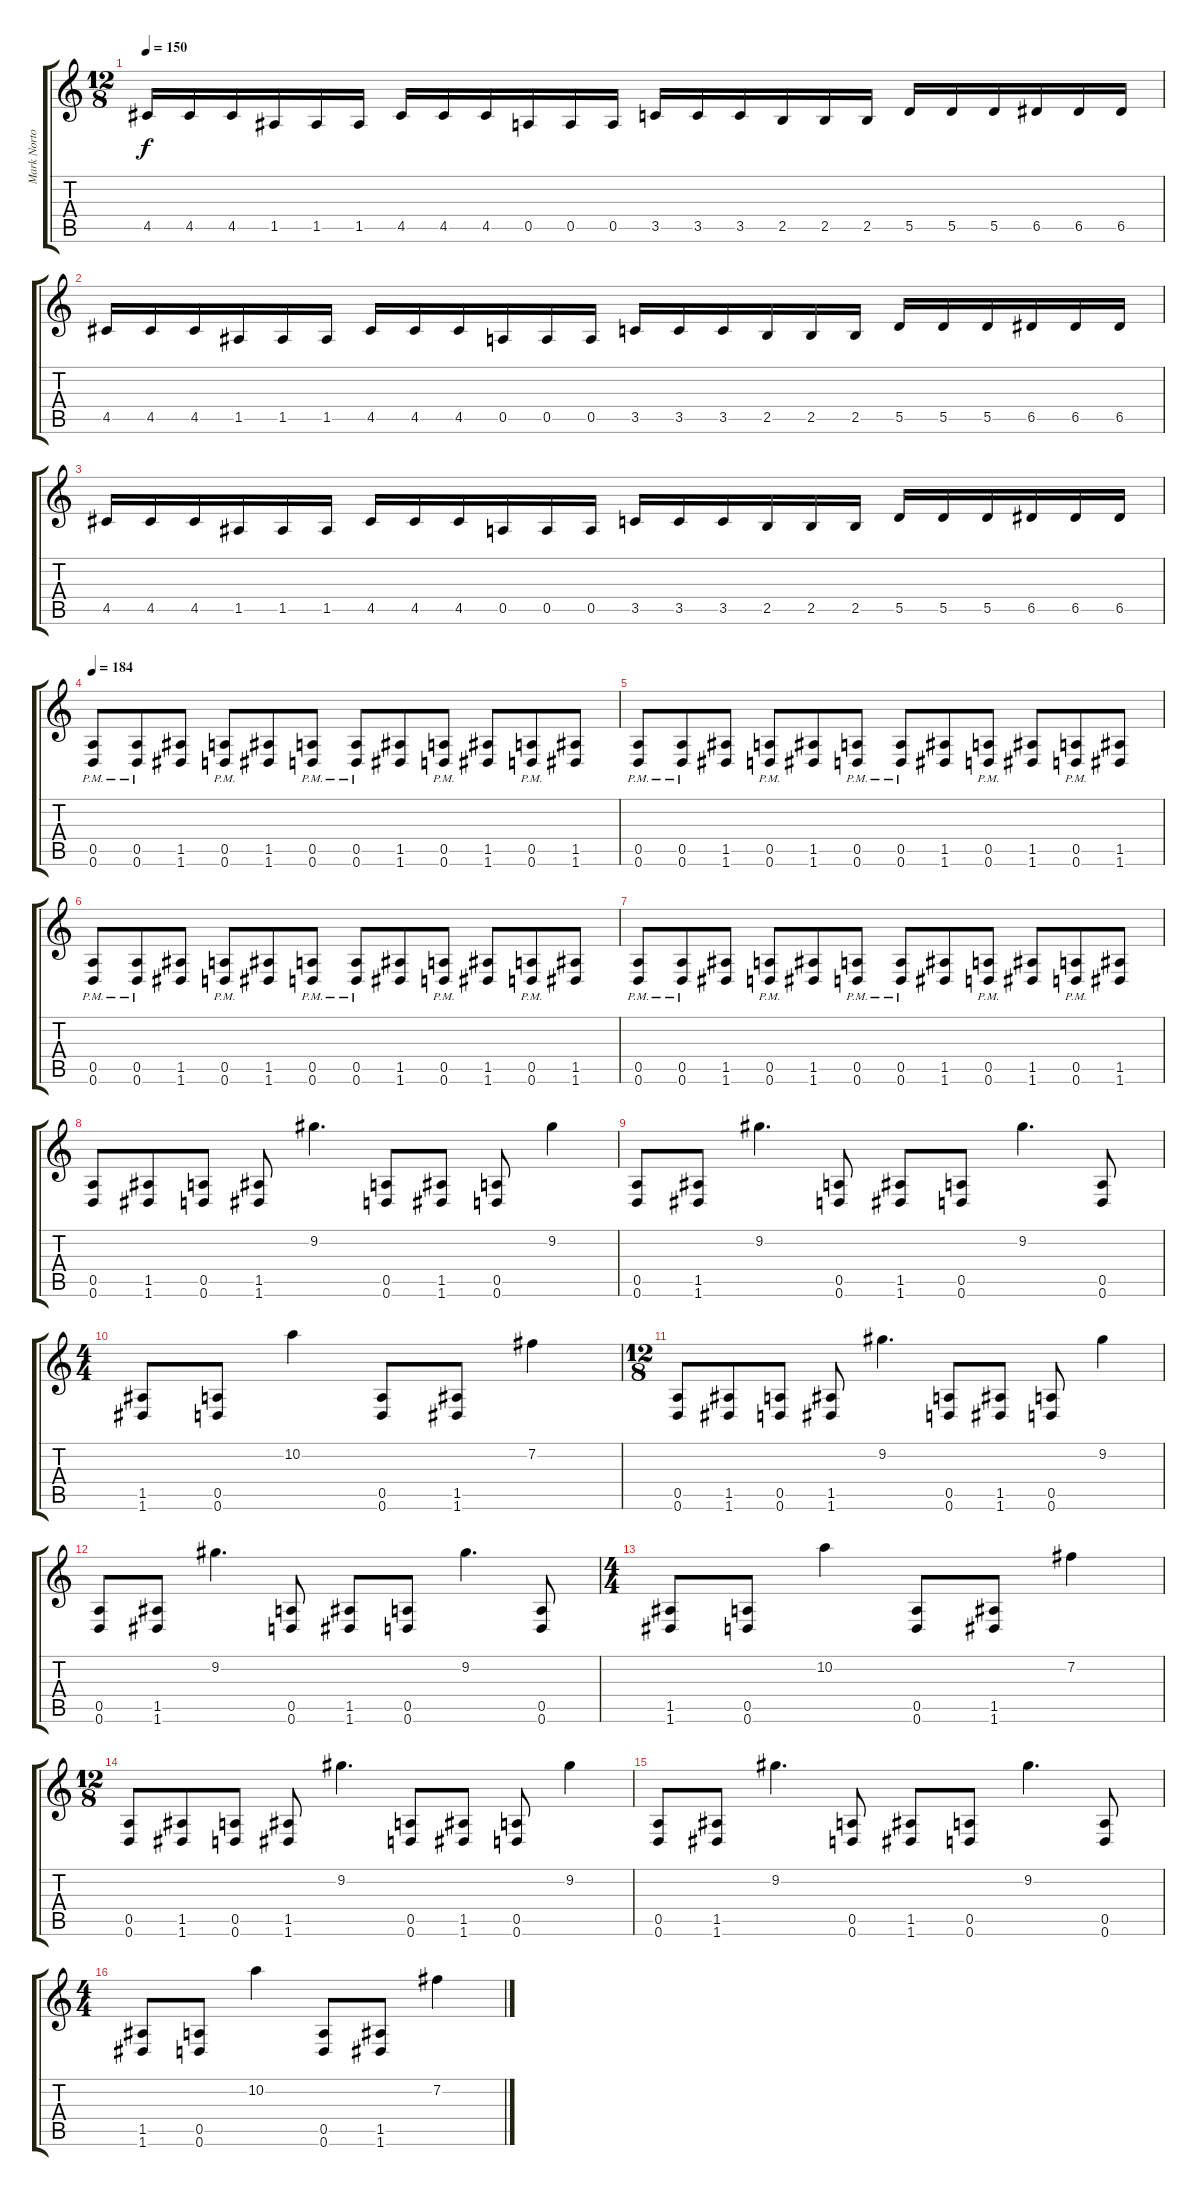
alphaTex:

\track ("Mark Norton" "Mark Norto") {instrument distortionguitar}
\staff {score tabs}
\tuning (E4 B3 G3 D3 A2 D2) {hide}
\ts (12 8)
\tempo 150
\clef g2
\ks c
4.5.16{dy f} 4.5.16 4.5.16 1.5.16 1.5.16 1.5.16 4.5.16 4.5.16 4.5.16 0.5.16 0.5.16 0.5.16 3.5.16 3.5.16 3.5.16 2.5.16 2.5.16 2.5.16 5.5.16 5.5.16 5.5.16 6.5.16 6.5.16 6.5.16 |
4.5.16 4.5.16 4.5.16 1.5.16 1.5.16 1.5.16 4.5.16 4.5.16 4.5.16 0.5.16 0.5.16 0.5.16 3.5.16 3.5.16 3.5.16 2.5.16 2.5.16 2.5.16 5.5.16 5.5.16 5.5.16 6.5.16 6.5.16 6.5.16 |
4.5.16 4.5.16 4.5.16 1.5.16 1.5.16 1.5.16 4.5.16 4.5.16 4.5.16 0.5.16 0.5.16 0.5.16 3.5.16 3.5.16 3.5.16 2.5.16 2.5.16 2.5.16 5.5.16 5.5.16 5.5.16 6.5.16 6.5.16 6.5.16 |
\tempo 184
(0.5{pm} 0.6{pm}).8 (0.5{pm} 0.6{pm}).8 (1.5 1.6).8 (0.5{pm} 0.6{pm}).8 (1.5 1.6).8 (0.5{pm} 0.6{pm}).8 (0.5{pm} 0.6{pm}).8 (1.5 1.6).8 (0.5{pm} 0.6{pm}).8 (1.5 1.6).8 (0.5{pm} 0.6{pm}).8 (1.5 1.6).8 |
(0.5{pm} 0.6{pm}).8 (0.5{pm} 0.6{pm}).8 (1.5 1.6).8 (0.5{pm} 0.6{pm}).8 (1.5 1.6).8 (0.5{pm} 0.6{pm}).8 (0.5{pm} 0.6{pm}).8 (1.5 1.6).8 (0.5{pm} 0.6{pm}).8 (1.5 1.6).8 (0.5{pm} 0.6{pm}).8 (1.5 1.6).8 |
(0.5{pm} 0.6{pm}).8 (0.5{pm} 0.6{pm}).8 (1.5 1.6).8 (0.5{pm} 0.6{pm}).8 (1.5 1.6).8 (0.5{pm} 0.6{pm}).8 (0.5{pm} 0.6{pm}).8 (1.5 1.6).8 (0.5{pm} 0.6{pm}).8 (1.5 1.6).8 (0.5{pm} 0.6{pm}).8 (1.5 1.6).8 |
(0.5{pm} 0.6{pm}).8 (0.5{pm} 0.6{pm}).8 (1.5 1.6).8 (0.5{pm} 0.6{pm}).8 (1.5 1.6).8 (0.5{pm} 0.6{pm}).8 (0.5{pm} 0.6{pm}).8 (1.5 1.6).8 (0.5{pm} 0.6{pm}).8 (1.5 1.6).8 (0.5{pm} 0.6{pm}).8 (1.5 1.6).8 |
(0.5 0.6).8 (1.5 1.6).8 (0.5 0.6).8 (1.5 1.6).8 9.2.4{d} (0.5 0.6).8 (1.5 1.6).8 (0.5 0.6).8 9.2.4 |
(0.5 0.6).8 (1.5 1.6).8 9.2.4{d} (0.5 0.6).8 (1.5 1.6).8 (0.5 0.6).8 9.2.4{d} (0.5 0.6).8 |
\ts (4 4)
(1.5 1.6).8 (0.5 0.6).8 10.2.4 (0.5 0.6).8 (1.5 1.6).8 7.2.4 |
\ts (12 8)
(0.5 0.6).8 (1.5 1.6).8 (0.5 0.6).8 (1.5 1.6).8 9.2.4{d} (0.5 0.6).8 (1.5 1.6).8 (0.5 0.6).8 9.2.4 |
(0.5 0.6).8 (1.5 1.6).8 9.2.4{d} (0.5 0.6).8 (1.5 1.6).8 (0.5 0.6).8 9.2.4{d} (0.5 0.6).8 |
\ts (4 4)
(1.5 1.6).8 (0.5 0.6).8 10.2.4 (0.5 0.6).8 (1.5 1.6).8 7.2.4 |
\ts (12 8)
(0.5 0.6).8 (1.5 1.6).8 (0.5 0.6).8 (1.5 1.6).8 9.2.4{d} (0.5 0.6).8 (1.5 1.6).8 (0.5 0.6).8 9.2.4 |
(0.5 0.6).8 (1.5 1.6).8 9.2.4{d} (0.5 0.6).8 (1.5 1.6).8 (0.5 0.6).8 9.2.4{d} (0.5 0.6).8 |
\ts (4 4)
(1.5 1.6).8 (0.5 0.6).8 10.2.4 (0.5 0.6).8 (1.5 1.6).8 7.2.4
